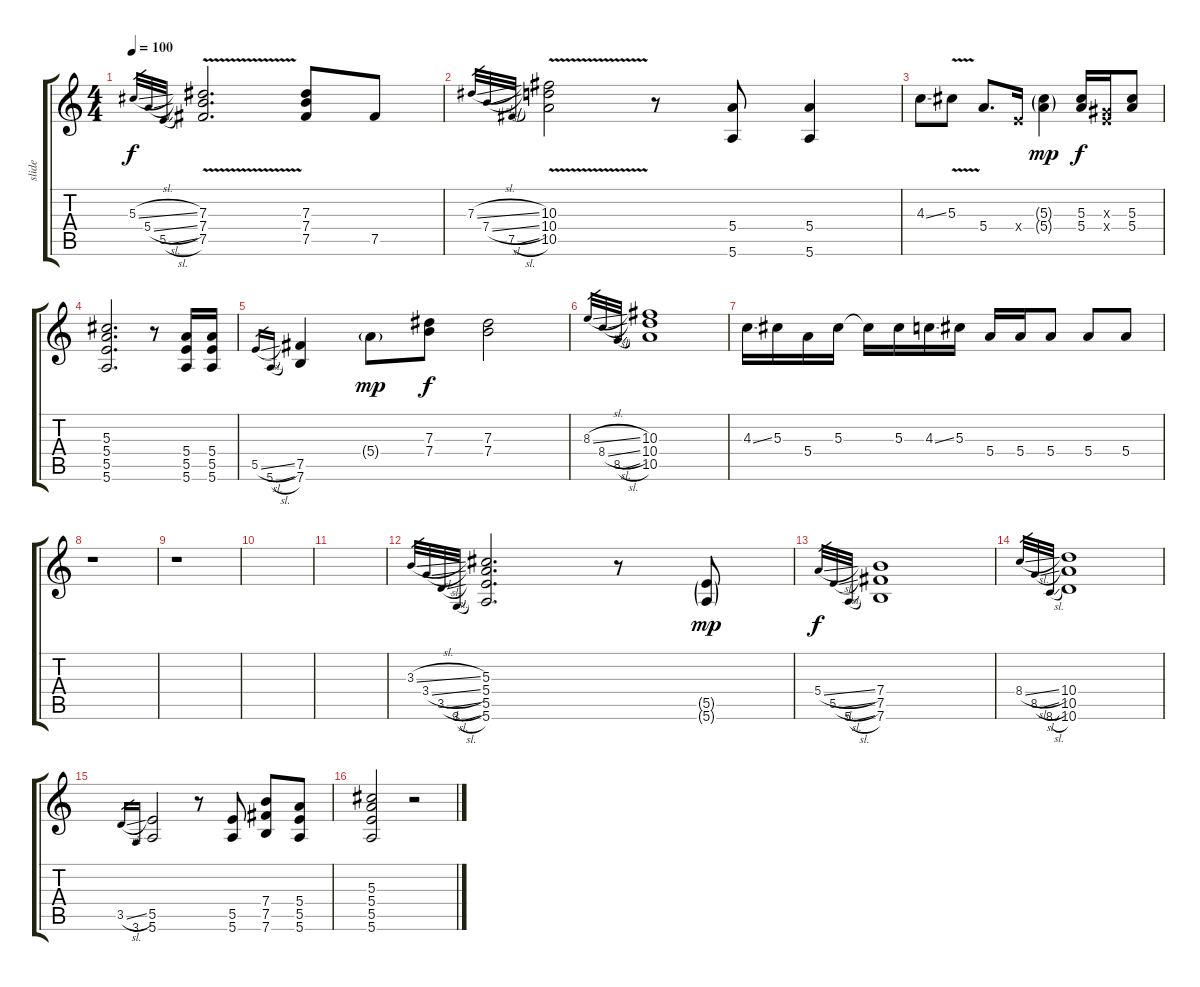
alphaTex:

\track ("slide" "slide") {instrument acousticguitarsteel}
\staff {score tabs}
\tuning (E4 B3 Ab3 E3 B2 E2) {hide}
\ts (4 4)
\tempo 100
\clef g2
\ks c
5.3{sl}.32{gr dy f} 5.4{sl}.32{gr} 5.5{sl}.32{gr} (7.3{v} 7.4{v} 7.5{v}).2{d} (7.3 7.4 7.5).8 7.5.8 |
7.3{sl}.32{gr} 7.4{sl}.32{gr} 7.5{sl}.32{gr} (10.3{v} 10.4{v} 10.5{v}).2 r.8 (5.4 5.6).8 (5.4 5.6).4 |
4.3{ss}.8 5.3{v}.8 5.4.8{d} 0.4{x}.16 (5.3{g} 5.4{g}).4{dy mp} (5.3 5.4).16{dy f} (0.3{x} 0.4{x}).16 (5.3 5.4).8 |
(5.3 5.4 5.5 5.6).2{d} r.8 (5.4 5.5 5.6).16 (5.4 5.5 5.6).16 |
5.5{sl}.16{gr} 5.6{sl}.16{gr} (7.5 7.6).4 5.4{g}.8{dy mp} (7.3 7.4).8{dy f} (7.3 7.4).2 |
8.3{sl}.32{gr} 8.4{sl}.32{gr} 8.5{sl}.32{gr} (10.3 10.4 10.5).1 |
4.3{ss}.16 5.3.16 5.4.16 5.3.16 5.3{t}.16 5.3.16 4.3{ss}.16 5.3.16 5.4.16 5.4.16 5.4.8 5.4.8 5.4.8 |
r.1 |
r.1 |
|
|
3.3{sl}.32{gr} 3.4{sl}.32{gr} 3.5{sl}.32{gr} 3.6{sl}.32{gr} (5.3 5.4 5.5 5.6).2{d} r.8 (5.5{g} 5.6{g}).8{dy mp} |
5.4{sl}.32{gr dy f} 5.5{sl}.32{gr} 5.6{sl}.32{gr} (7.4 7.5 7.6).1 |
8.4{sl}.32{gr} 8.5{sl}.32{gr} 8.6{sl}.32{gr} (10.4 10.5 10.6).1 |
3.5{sl}.16{gr} 3.6.16{gr} (5.5 5.6).2 r.8 (5.5 5.6).8 (7.4 7.5 7.6).8 (5.4 5.5 5.6).8 |
(5.3 5.4 5.5 5.6).2 r.2
